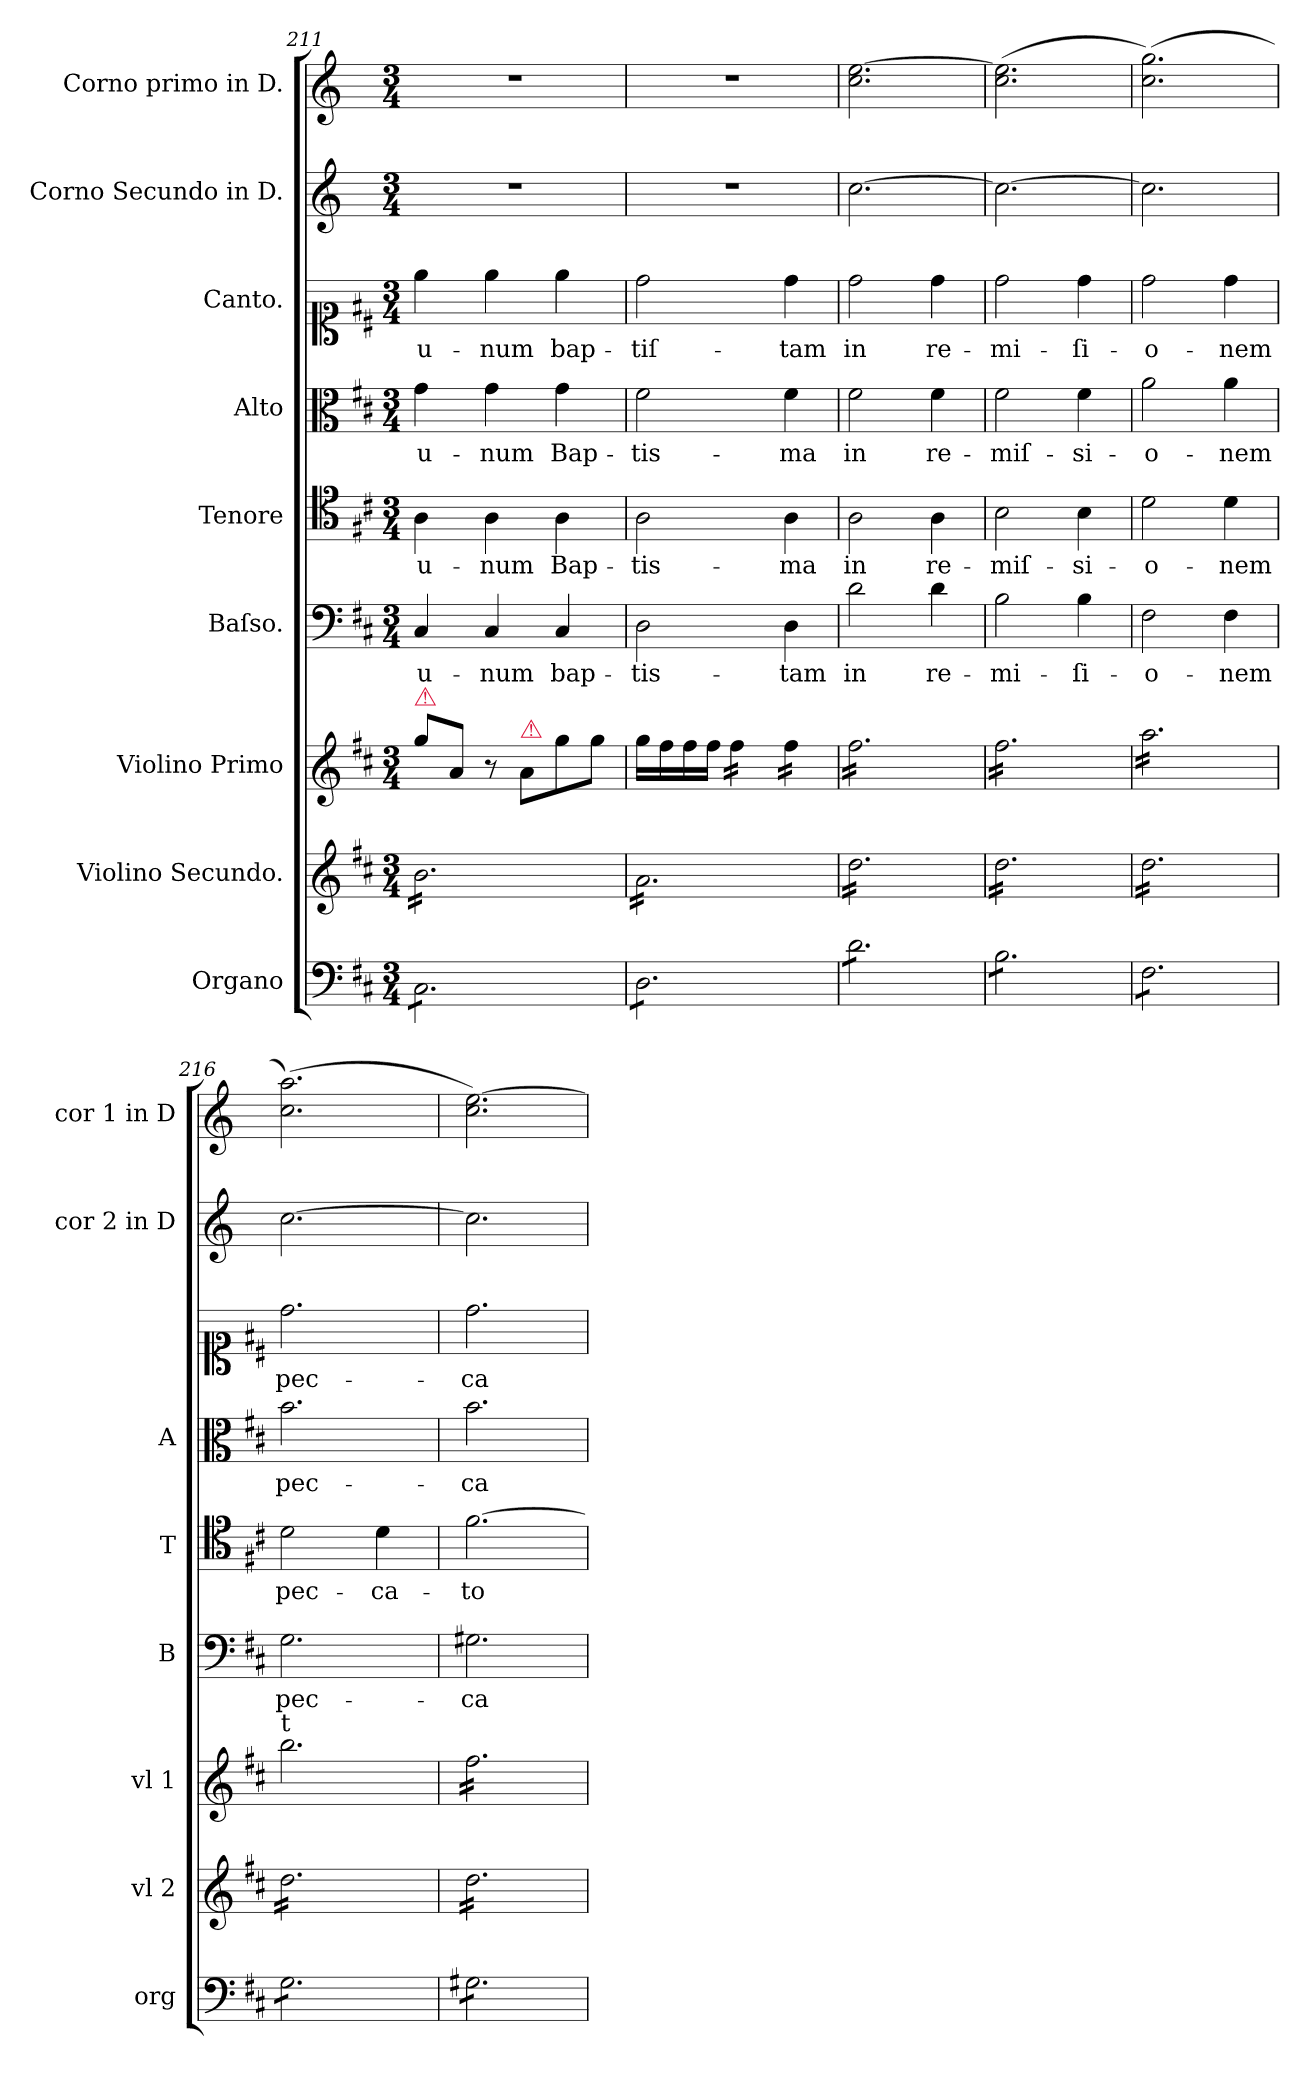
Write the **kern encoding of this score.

**kern	**kern	**kern	**kern	**text	**kern	**text	**kern	**text	**kern	**text	**kern	**kern
*part9	*part8	*part7	*part6	*part6	*part5	*part5	*part4	*part4	*part3	*part3	*part2	*part1
*staff9	*staff8	*staff7	*staff6	*staff6	*staff5	*staff5	*staff4	*staff4	*staff3	*staff3	*staff2	*staff1
*I"Organo	*I"Violino Secundo.	*I"Violino Primo	*I"Baſso.	*	*I"Tenore	*	*I"Alto	*	*I"Canto.	*	*I"Corno Secundo in D.	*I"Corno primo in D.
*I'org	*I'vl 2	*I'vl 1	*I'B	*	*I'T	*	*I'A	*	*	*	*I'cor 2 in D	*I'cor 1 in D
*clefF4	*clefG2	*clefG2	*clefF4	*	*clefC4	*	*clefC3	*	*clefC1	*	*clefG2	*clefG2
*	*	*	*	*	*	*	*	*	*	*	*ITrd6c10	*ITrd6c10
*k[f#c#]	*k[f#c#]	*k[f#c#]	*k[f#c#]	*	*k[f#c#]	*	*k[f#c#]	*	*k[f#c#]	*	*k[f#c#]	*k[f#c#]
*M3/4	*M3/4	*M3/4	*M3/4	*	*M3/4	*	*M3/4	*	*M3/4	*	*M3/4	*M3/4
=211	=211	=211	=211	=211	=211	=211	=211	=211	=211	=211	=211	=211
!	!	!LO:TX:a:color=crimson:t=⚠	!	!	!	!	!	!	!	!	!	!
!	!	!	!	!LO:LY:i	!	!	!	!	!	!	!	!
*tremolo	*	*	*	*	*	*	*	*	*	*	*	*
*	*tremolo	*	*	*	*	*	*	*	*	*	*	*
8C#\L	16b\LL	8gg\L	4C#/	u-	4A\	u-	4g\	u-	4ee\	u-	2.r	2.r
.	16b\	.	.	.	.	.	.	.	.	.	.	.
8C#\	16b\	8a/J	.	.	.	.	.	.	.	.	.	.
.	16b\	.	.	.	.	.	.	.	.	.	.	.
!	!	!	!	!LO:LY:i	!	!	!	!	!	!	!	!
8C#\	16b\	8r	4C#/	-num	4A\	-num	4g\	-num	4ee\	-num	.	.
.	16b\	.	.	.	.	.	.	.	.	.	.	.
!	!	!LO:TX:a:color=crimson:t=⚠	!	!	!	!	!	!	!	!	!	!
8C#\	16b\	8a/L	.	.	.	.	.	.	.	.	.	.
.	16b\	.	.	.	.	.	.	.	.	.	.	.
8C#\	16b\	8gg\	4C#/	bap-	4A\	Bap-	4g\	Bap-	4ee\	bap-	.	.
.	16b\	.	.	.	.	.	.	.	.	.	.	.
8C#\J	16b\	8gg\J	.	.	.	.	.	.	.	.	.	.
.	16b\JJ	.	.	.	.	.	.	.	.	.	.	.
=212	=212	=212	=212	=212	=212	=212	=212	=212	=212	=212	=212	=212
8D\L	16a\LL	16gg\LL	2D\	-tis-	2A\	-tis-	2f#\	-tis-	2dd\	-tiſ-	2.r	2.r
.	16a\	16ff#\	.	.	.	.	.	.	.	.	.	.
8D\	16a\	16ff#\	.	.	.	.	.	.	.	.	.	.
.	16a\	16ff#\JJ	.	.	.	.	.	.	.	.	.	.
*	*	*tremolo	*	*	*	*	*	*	*	*	*	*
8D\	16a\	16ff#\LL	.	.	.	.	.	.	.	.	.	.
.	16a\	16ff#\	.	.	.	.	.	.	.	.	.	.
8D\	16a\	16ff#\	.	.	.	.	.	.	.	.	.	.
.	16a\	16ff#\JJ	.	.	.	.	.	.	.	.	.	.
8D\	16a\	16ff#\LL	4D\	-tam	4A\	-ma	4f#\	-ma	4dd\	-tam	.	.
.	16a\	16ff#\	.	.	.	.	.	.	.	.	.	.
8D\J	16a\	16ff#\	.	.	.	.	.	.	.	.	.	.
.	16a\JJ	16ff#\JJ	.	.	.	.	.	.	.	.	.	.
=213	=213	=213	=213	=213	=213	=213	=213	=213	=213	=213	=213	=213
8d\L	16dd\LL	16ff#\LL	2d\	in	2A\	in	2f#\	in	2dd\	in	[2.d\	2.d\ [2.f#\
.	16dd\	16ff#\	.	.	.	.	.	.	.	.	.	.
8d\	16dd\	16ff#\	.	.	.	.	.	.	.	.	.	.
.	16dd\	16ff#\	.	.	.	.	.	.	.	.	.	.
8d\	16dd\	16ff#\	.	.	.	.	.	.	.	.	.	.
.	16dd\	16ff#\	.	.	.	.	.	.	.	.	.	.
8d\	16dd\	16ff#\	.	.	.	.	.	.	.	.	.	.
.	16dd\	16ff#\	.	.	.	.	.	.	.	.	.	.
8d\	16dd\	16ff#\	4d\	re-	4A\	re-	4f#\	re-	4dd\	re-	.	.
.	16dd\	16ff#\	.	.	.	.	.	.	.	.	.	.
8d\J	16dd\	16ff#\	.	.	.	.	.	.	.	.	.	.
.	16dd\JJ	16ff#\JJ	.	.	.	.	.	.	.	.	.	.
=214	=214	=214	=214	=214	=214	=214	=214	=214	=214	=214	=214	=214
8B\L	16dd\LL	16ff#\LL	2B\	-mi-	2B\	-miſ-	2f#\	-miſ-	2dd\	-mi-	2.d\_	(2.d\ 2.f#]\
.	16dd\	16ff#\	.	.	.	.	.	.	.	.	.	.
8B\	16dd\	16ff#\	.	.	.	.	.	.	.	.	.	.
.	16dd\	16ff#\	.	.	.	.	.	.	.	.	.	.
8B\	16dd\	16ff#\	.	.	.	.	.	.	.	.	.	.
.	16dd\	16ff#\	.	.	.	.	.	.	.	.	.	.
8B\	16dd\	16ff#\	.	.	.	.	.	.	.	.	.	.
.	16dd\	16ff#\	.	.	.	.	.	.	.	.	.	.
8B\	16dd\	16ff#\	4B\	-ſi-	4B\	-si-	4f#\	-si-	4dd\	-ſi-	.	.
.	16dd\	16ff#\	.	.	.	.	.	.	.	.	.	.
8B\J	16dd\	16ff#\	.	.	.	.	.	.	.	.	.	.
.	16dd\JJ	16ff#\JJ	.	.	.	.	.	.	.	.	.	.
=215	=215	=215	=215	=215	=215	=215	=215	=215	=215	=215	=215	=215
8F#\L	16dd\LL	16aa\LL	2F#\	-o-	2d\	-o-	2a\	-o-	2dd\	-o-	2.d\]	(2.d\ 2.a\)
.	16dd\	16aa\	.	.	.	.	.	.	.	.	.	.
8F#\	16dd\	16aa\	.	.	.	.	.	.	.	.	.	.
.	16dd\	16aa\	.	.	.	.	.	.	.	.	.	.
8F#\	16dd\	16aa\	.	.	.	.	.	.	.	.	.	.
.	16dd\	16aa\	.	.	.	.	.	.	.	.	.	.
8F#\	16dd\	16aa\	.	.	.	.	.	.	.	.	.	.
.	16dd\	16aa\	.	.	.	.	.	.	.	.	.	.
8F#\	16dd\	16aa\	4F#\	-nem	4d\	-nem	4a\	-nem	4dd\	-nem	.	.
.	16dd\	16aa\	.	.	.	.	.	.	.	.	.	.
8F#\J	16dd\	16aa\	.	.	.	.	.	.	.	.	.	.
.	16dd\JJ	16aa\JJ	.	.	.	.	.	.	.	.	.	.
*	*	*Xtremolo	*	*	*	*	*	*	*	*	*	*
=216	=216	=216	=216	=216	=216	=216	=216	=216	=216	=216	=216	=216
!	!	!LO:TX:a:t=t	!	!	!	!	!	!	!	!	!	!
8G\L	16dd\LL	2.bb\	2.G\	pec-	2d\	pec-	2.b\	pec-	2.dd\	pec-	[2.d\	(2.d\ 2.b\)
.	16dd\	.	.	.	.	.	.	.	.	.	.	.
8G\	16dd\	.	.	.	.	.	.	.	.	.	.	.
.	16dd\	.	.	.	.	.	.	.	.	.	.	.
8G\	16dd\	.	.	.	.	.	.	.	.	.	.	.
.	16dd\	.	.	.	.	.	.	.	.	.	.	.
8G\	16dd\	.	.	.	.	.	.	.	.	.	.	.
.	16dd\	.	.	.	.	.	.	.	.	.	.	.
8G\	16dd\	.	.	.	4d\	-ca-	.	.	.	.	.	.
.	16dd\	.	.	.	.	.	.	.	.	.	.	.
8G\J	16dd\	.	.	.	.	.	.	.	.	.	.	.
.	16dd\JJ	.	.	.	.	.	.	.	.	.	.	.
=217	=217	=217	=217	=217	=217	=217	=217	=217	=217	=217	=217	=217
*	*	*tremolo	*	*	*	*	*	*	*	*	*	*
8G#X\L	16dd\LL	16ff#\LL	2.G#X\	-ca-	[2.f#\	-to-	2.b\	-ca-	2.dd\	-ca-	2.d\]	2.d\ [2.f#\)
.	16dd\	16ff#\	.	.	.	.	.	.	.	.	.	.
8G#X\	16dd\	16ff#\	.	.	.	.	.	.	.	.	.	.
.	16dd\	16ff#\	.	.	.	.	.	.	.	.	.	.
8G#X\	16dd\	16ff#\	.	.	.	.	.	.	.	.	.	.
.	16dd\	16ff#\	.	.	.	.	.	.	.	.	.	.
8G#X\	16dd\	16ff#\	.	.	.	.	.	.	.	.	.	.
.	16dd\	16ff#\	.	.	.	.	.	.	.	.	.	.
8G#X\	16dd\	16ff#\	.	.	.	.	.	.	.	.	.	.
.	16dd\	16ff#\	.	.	.	.	.	.	.	.	.	.
8G#X\J	16dd\	16ff#\	.	.	.	.	.	.	.	.	.	.
*Xtremolo	*	*	*	*	*	*	*	*	*	*	*	*
.	16dd\JJ	16ff#\JJ	.	.	.	.	.	.	.	.	.	.
*	*	*Xtremolo	*	*	*	*	*	*	*	*	*	*
*	*Xtremolo	*	*	*	*	*	*	*	*	*	*	*
=	=	=	=	=	=	=	=	=	=	=	=	=
*-	*-	*-	*-	*-	*-	*-	*-	*-	*-	*-	*-	*-
